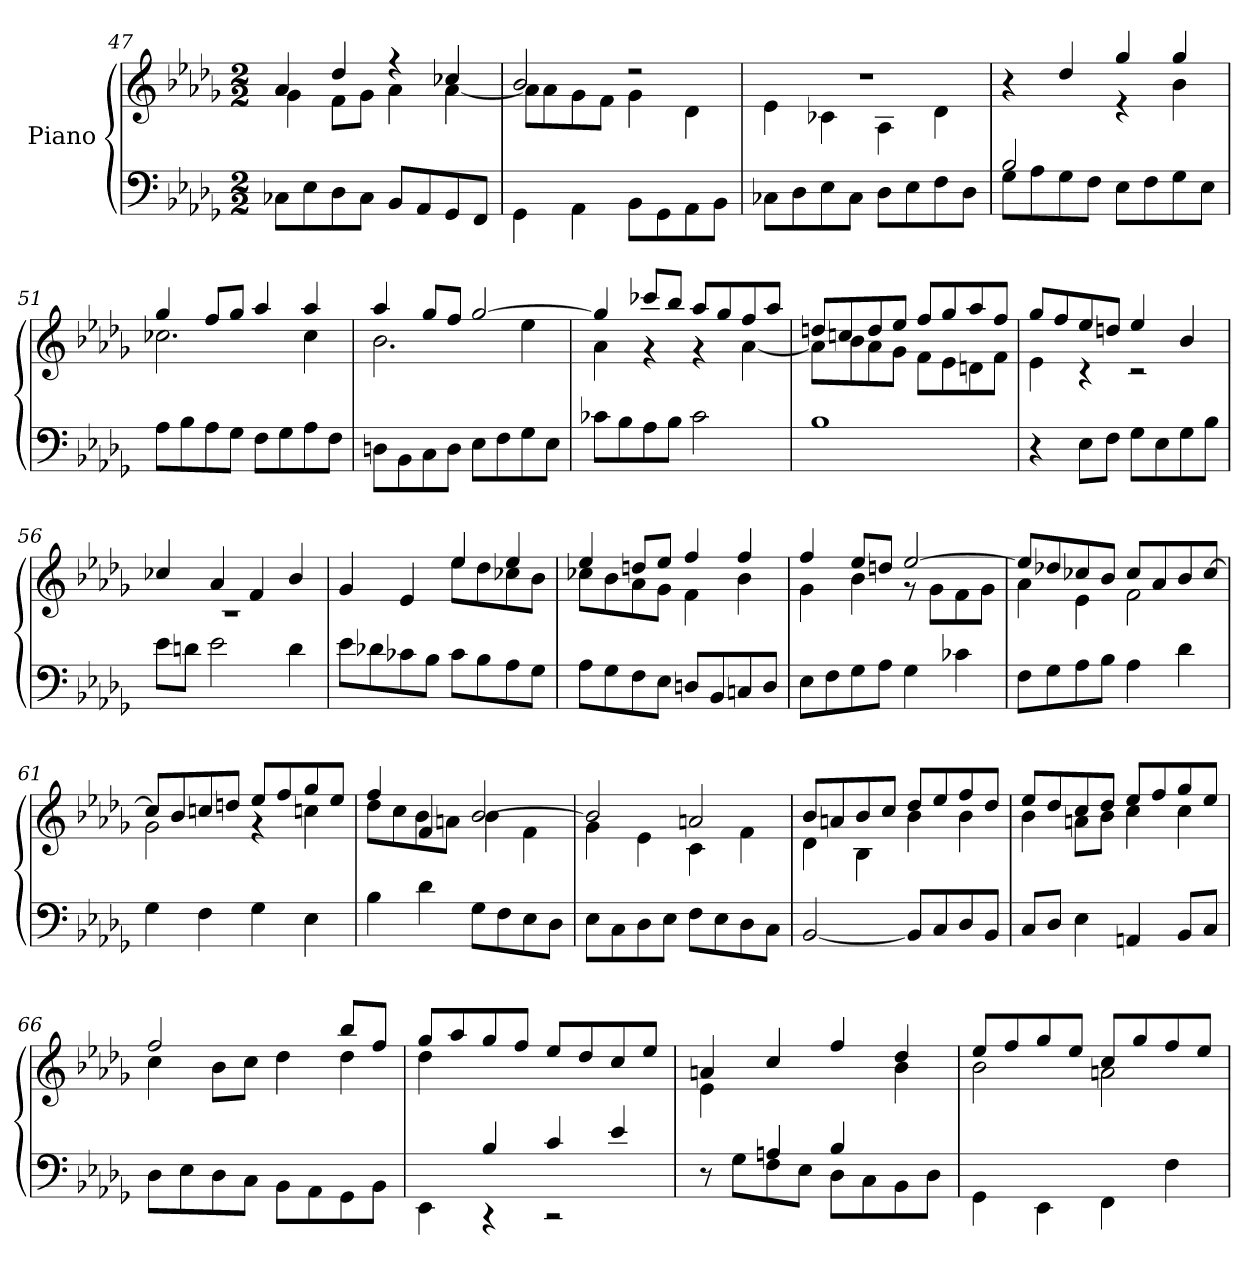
**kern	**kern
*part1	*part1
*staff2	*staff1
*I"Piano	*
*clefF4	*clefG2
*k[b-e-a-d-g-]	*k[b-e-a-d-g-]
*D-:	*D-:
*M2/2	*M2/2
=47	=47
*	*^
8C-XL	4a-/	4g-\
8E-	.	.
8D-	4dd-/	8f\L
8C-J	.	8g-\J
8BB-L	4r	4a-\
8AA-	.	.
8GG-	4cc-X/	[4a-\
8FFJ	.	.
!!LO:LB:g=z	!!
=48	=48	=48
*^	*	*
1ryy	4GG-\	2b-/	8a-\L]
.	.	.	8a-\
.	4AA-\	.	8g-\
.	.	.	8f\J
.	8BB-\L	2r	4g-\
.	8GG-\	.	.
.	8AA-\	.	4d-\
.	8BB-\J	.	.
=49	=49	=49	=49
1ryy	8C-X\L	1r	4e-\
.	8D-\	.	.
.	8E-\	.	4c-X\
.	8C-\J	.	.
.	8D-\L	.	4A-\
.	8E-\	.	.
.	8F\	.	4d-\
.	8D-\J	.	.
=50	=50	=50	=50
2B-/	8G-\L	4r	2ryy
.	8A-\	.	.
.	8G-\	4dd-/	.
.	8F\J	.	.
2ryy	8E-\L	4gg-/	4r
.	8F\	.	.
.	8G-\	4gg-/	4b-\
.	8E-\J	.	.
!!LO:LB:g=z	!!
=51	=51	=51	=51
1ryy	8A-\L	4gg-/	2.cc-X\
.	8B-\	.	.
.	8A-\	8ff/L	.
.	8G-\J	8gg-/J	.
.	8F\L	4aa-/	.
.	8G-\	.	.
.	8A-\	4aa-/	4cc-\
.	8F\J	.	.
=52	=52	=52	=52
1ryy	8Dn\L	4aa-/	2.b-\
.	8BB-\	.	.
.	8C\	8gg-/L	.
.	8D\J	8ff/J	.
.	8E-\L	[2gg-/	.
.	8F\	.	.
.	8G-\	.	4ee-\
.	8E-\J	.	.
=53	=53	=53	=53
1ryy	8c-XL	4gg-/]	4a-\
.	8B-	.	.
.	8A-	8ccc-X/L	4r
.	8B-J	8bb-/J	.
.	2c-\	8aa-/L	4r
.	.	8gg-/	.
.	.	8ff/	[4a-\
.	.	8aa-/J	.
*v	*v	*	*
!!LO:LB:g=z	!!
=54	=54	=54
1B-	8ddnL	8a-L]
.	8ccn	8b-
.	8dd	8a-
.	8ee-J	8g-J
.	8ff/L	8f\L
.	8gg-/	8e-\
.	8aa-/	8dn\
.	8ff/J	8f\J
=55	=55	=55
4r	8gg-/L	4e-\
.	8ff/	.
8E-L	8ee-/	4r
8FJ	8ddn/J	.
8G-L	4ee-/	2r
8E-	.	.
8G-	4b-/	.
8B-J	.	.
=56	=56	=56
8e-L	4cc-X/	1r
8dnJ	.	.
2e-	4a-/	.
.	4f/	.
4d	4b-/	.
!!LO:LB:g=z	!!
=57	=57	=57
8e-L	4g-/	2ryy
8d-X	.	.
8c-X	4e-/	.
8B-J	.	.
8c-L	4ee-/	8ee-L
8B-	.	8dd-
8A-	4ee-/	8cc-X
8G-J	.	8b-J
=58	=58	=58
8A-L	4ee-/	8cc-XL
8G-	.	8b-
8F	8ddnL	8a-
8E-J	8ee-J	8g-J
8DnL	4ff/	4f\
8BB-	.	.
8Cn	4ff/	4b-\
8DJ	.	.
=59	=59	=59
8E-L	4ff/	4g-\
8F	.	.
8G-	8ee-/L	4b-\
8A-J	8ddn/J	.
4G-	[2ee-/	8r
.	.	8g-L
4c-X	.	8f
.	.	8g-J
!!LO:LB:g=z	!!
=60	=60	=60
8FL	8ee-/L]	4a-\
8G-	8dd-X/	.
8A-	8cc-X/	4e-\
8B-J	8b-/J	.
4A-	8cc-/L	2f\
.	8a-/	.
4d-	8b-/	.
.	[8cc-/J	.
=61	=61	=61
4G-	8cc-L]	2g-\
.	8b-	.
4F	8ccn	.
.	8ddnJ	.
4G-	8ee-L	4r
.	8ff	.
4E-	8gg-	4ccn\
.	8ee-J	.
=62	=62	=62
4B-	4ff/	8dd-L
.	.	8cc
4d-	4f/	8b-
.	.	8anJ
8G-L	[2b-/	4b-\
8F	.	.
8E-	.	4f\
8D-J	.	.
!!LO:LB:g=z	!!
=63	=63	=63
8E-L	2b-/]	4g-\
8C	.	.
8D-	.	4e-\
8E-J	.	.
8FL	2an/	4c\
8E-	.	.
8D-	.	4f\
8CJ	.	.
=64	=64	=64
[2BB-	8b-L	4d-\
.	8an	.
.	8b-	4B-\
.	8ccJ	.
8BB-L]	8dd-L	4b-\
8C	8ee-	.
8D-	8ff	4b-\
8BB-J	8dd-J	.
=65	=65	=65
8CL	8ee-L	4b-\
8D-J	8dd-	.
4E-	8cc	8an\L
.	8dd-J	8b-\J
4AAn	8ee-/L	4cc\
.	8ff/	.
8BB-L	8gg-/	4cc\
8CJ	8ee-/J	.
!!LO:LB:g=z	!!
=66	=66	=66
*^	*	*
1ryy	8D-\L	2ff/	4cc\
.	8E-\	.	.
.	8D-\	.	8b-\L
.	8C\J	.	8cc\J
.	8BB-\L	4ryy	4dd-\
.	8AA-\	.	.
.	8GG-\	8bb-L	4dd-\
.	8BB-\J	8ffJ	.
=67	=67	=67	=67
4ryy	4EE-\	8gg-L	4dd-\
.	.	8aa-	.
4B-/	4r	8gg-	4ryy
.	.	8ffJ	.
4c/	2r	8ee-/L	2ryy
.	.	8dd-/	.
4e-/	.	8cc/	.
.	.	8ee-/J	.
=68	=68	=68	=68
4ryy	8r	4an/	4e-\
.	8G-L	.	.
4An/	8F	4cc/	4ryy
.	8E-J	.	.
4B-/	8D-\L	4ff/	4ryy
.	8C\	.	.
4ryy	8BB-\	4dd-/	4b-\
.	8D-\J	.	.
!!LO:LB:g=z	!!
=69	=69	=69	=69
1ryy	4GG-\	8ee-/L	2b-\
.	.	8ff/	.
.	4EE-\	8gg-/	.
.	.	8ee-/J	.
.	4FF\	8cc/L	2an\
.	.	8gg-/	.
.	4F\	8ff/	.
.	.	8ee-/J	.
*v	*v	*	*
*	*v	*v
=	=
*-	*-
